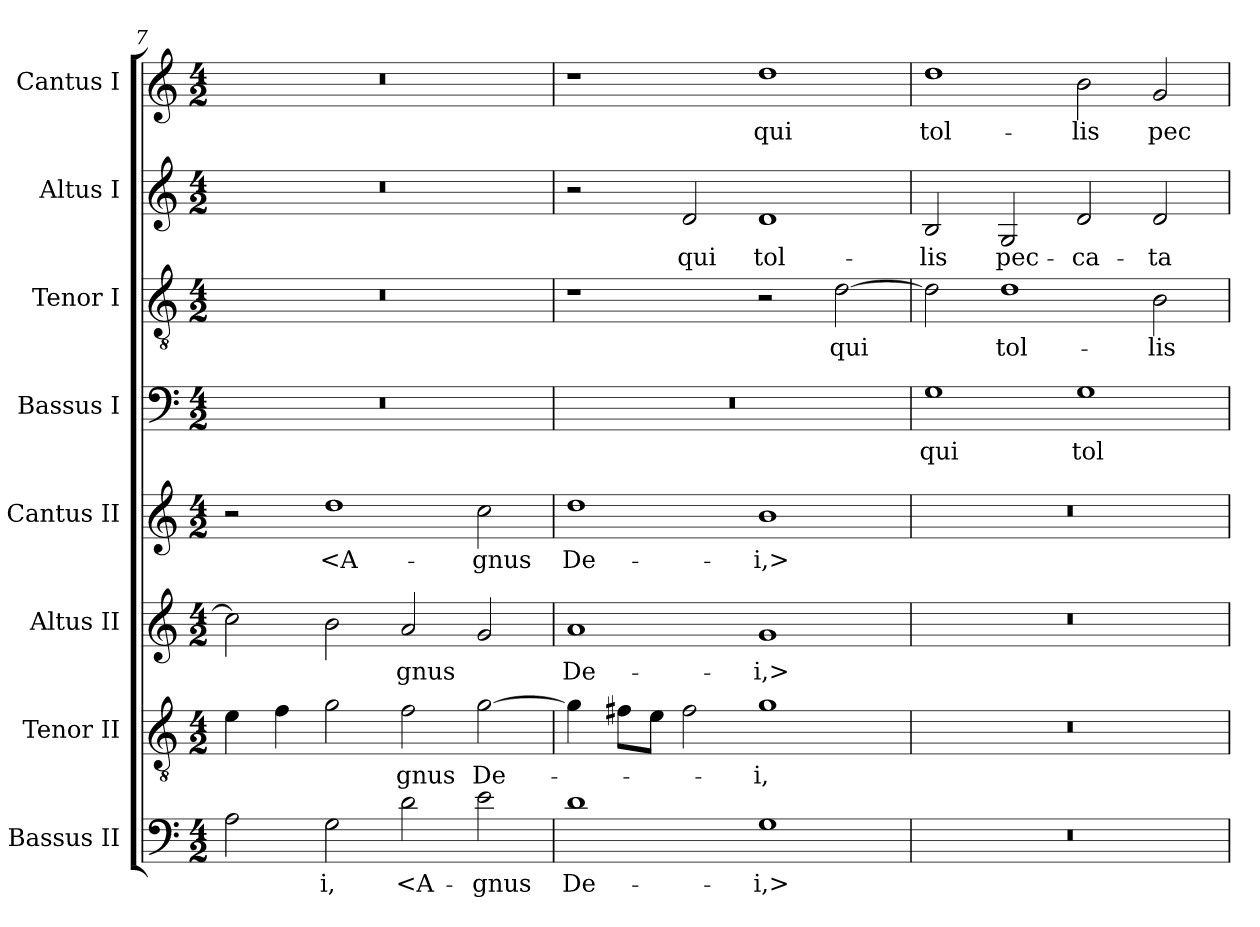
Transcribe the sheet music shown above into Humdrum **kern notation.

**kern	**text	**kern	**text	**kern	**text	**kern	**text	**kern	**text	**kern	**text	**kern	**text	**kern	**text
*part8	*part8	*part7	*part7	*part6	*part6	*part5	*part5	*part4	*part4	*part3	*part3	*part2	*part2	*part1	*part1
*staff8	*staff8	*staff7	*staff7	*staff6	*staff6	*staff5	*staff5	*staff4	*staff4	*staff3	*staff3	*staff2	*staff2	*staff1	*staff1
*I"Bassus II	*	*I"Tenor II	*	*I"Altus II	*	*I"Cantus II	*	*I"Bassus I	*	*I"Tenor I	*	*I"Altus I	*	*I"Cantus I	*
*I'B.II	*	*I'T.II	*	*I'A.II	*	*I'C.II	*	*I'B.	*	*I'T.I	*	*I'A.I	*	*I'C.I	*
*clefF4	*	*clefGv2	*	*clefG2	*	*clefG2	*	*clefF4	*	*clefGv2	*	*clefG2	*	*clefG2	*
*	*	*ITrd7c12	*	*	*	*	*	*	*	*ITrd7c12	*	*	*	*	*
*k[]	*	*k[]	*	*k[]	*	*k[]	*	*k[]	*	*k[]	*	*k[]	*	*k[]	*
*C:	*	*C:	*	*C:	*	*C:	*	*C:	*	*C:	*	*C:	*	*C:	*
*M4/2	*	*M4/2	*	*M4/2	*	*M4/2	*	*M4/2	*	*M4/2	*	*M4/2	*	*M4/2	*
=7	=7	=7	=7	=7	=7	=7	=7	=7	=7	=7	=7	=7	=7	=7	=7
2A\	.	4E\	.	2cc\]	.	2r	.	0r	.	0r	.	0r	.	0r	.
.	.	4F\	.	.	.	.	.	.	.	.	.	.	.	.	.
2G\	-i,	2G\	.	2b\	.	1dd\	<A-	.	.	.	.	.	.	.	.
2d\	<A-	2F\	-gnus	2a/	-gnus	.	.	.	.	.	.	.	.	.	.
2e\	-gnus	[2G\	De-	2g/	.	2cc\	-gnus	.	.	.	.	.	.	.	.
=8	=8	=8	=8	=8	=8	=8	=8	=8	=8	=8	=8	=8	=8	=8	=8
1d\	De-	4G\]	.	1a/	De-	1dd\	De-	0r	.	1r	.	2r	.	1r	.
.	.	8F#\L	.	.	.	.	.	.	.	.	.	.	.	.	.
.	.	8E\J	.	.	.	.	.	.	.	.	.	.	.	.	.
.	.	2F#\	.	.	.	.	.	.	.	.	.	2d/	qui	.	.
1G\	-i,>	1G\	-i,	1g/	-i,>	1b\	-i,>	.	.	2r	.	1d/	tol-	1dd\	qui
.	.	.	.	.	.	.	.	.	.	[2D\	qui	.	.	.	.
=9	=9	=9	=9	=9	=9	=9	=9	=9	=9	=9	=9	=9	=9	=9	=9
0r	.	0r	.	0r	.	0r	.	1G\	qui	2D\]	.	2B/	-lis	1dd\	tol-
.	.	.	.	.	.	.	.	.	.	1D\	tol-	2G/	pec-	.	.
.	.	.	.	.	.	.	.	1G\	tol-	.	.	2d/	-ca-	2b\	-lis
.	.	.	.	.	.	.	.	.	.	2BB\	-lis	2d/	-ta	2g/	pec-
=	=	=	=	=	=	=	=	=	=	=	=	=	=	=	=
*-	*-	*-	*-	*-	*-	*-	*-	*-	*-	*-	*-	*-	*-	*-	*-
